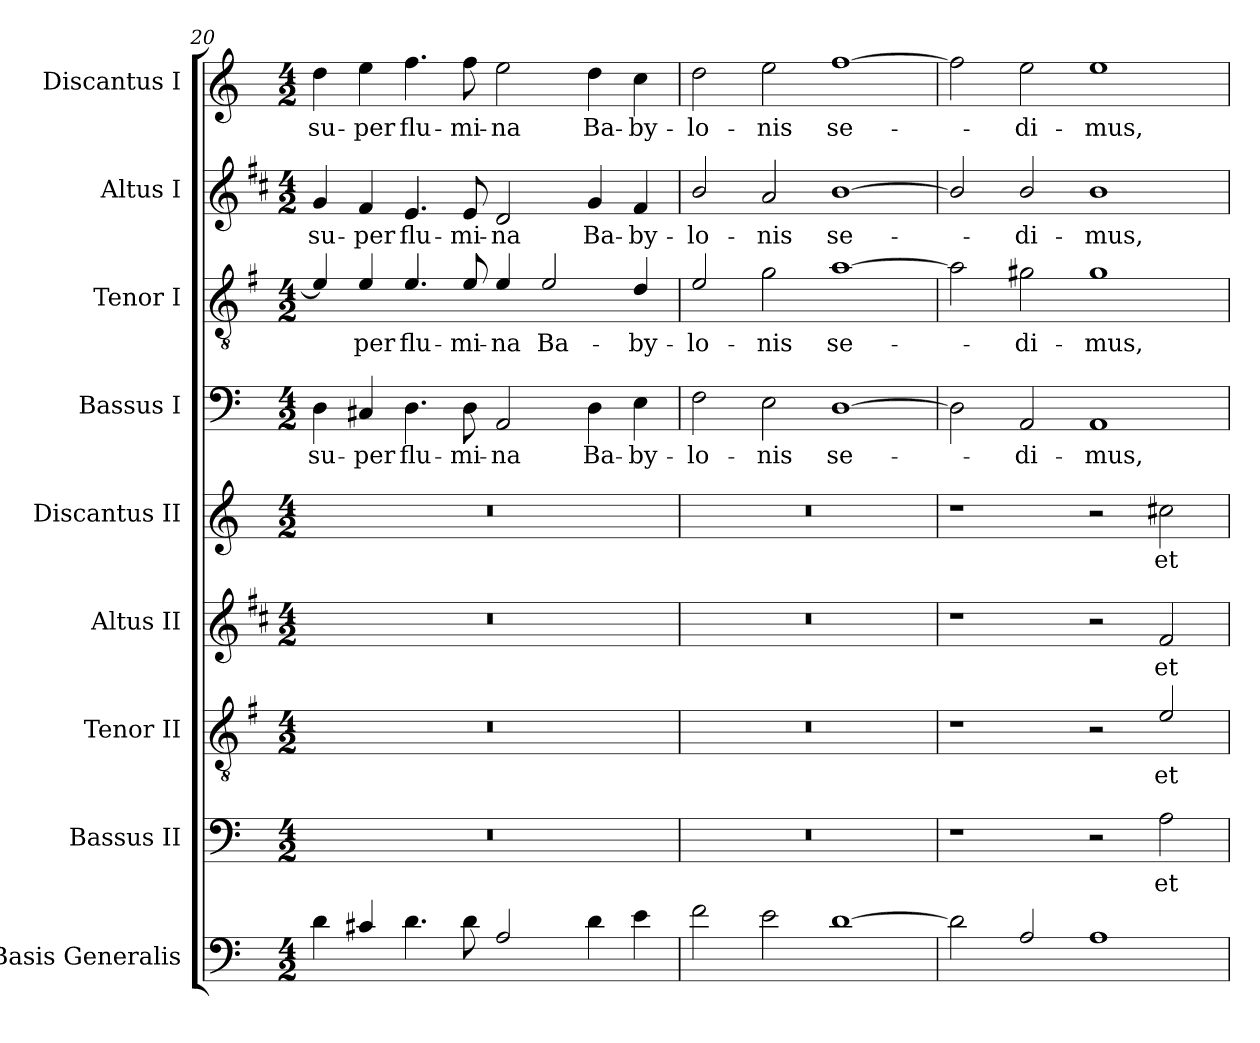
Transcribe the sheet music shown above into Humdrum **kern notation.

**kern	**kern	**text	**kern	**text	**kern	**text	**kern	**text	**kern	**text	**kern	**text	**kern	**text	**kern	**text
*part9	*part8	*part8	*part7	*part7	*part6	*part6	*part5	*part5	*part4	*part4	*part3	*part3	*part2	*part2	*part1	*part1
*staff9	*staff8	*staff8	*staff7	*staff7	*staff6	*staff6	*staff5	*staff5	*staff4	*staff4	*staff3	*staff3	*staff2	*staff2	*staff1	*staff1
*I"Basis Generalis	*I"Bassus II	*	*I"Tenor II	*	*I"Altus II	*	*I"Discantus II	*	*I"Bassus I	*	*I"Tenor I	*	*I"Altus I	*	*I"Discantus I	*
*I'BG	*I'B2	*	*I'T2	*	*I'A2	*	*I'D2	*	*I'B1	*	*I'T1	*	*I'A1	*	*I'D1	*
!!LO:LB:g=z
*clefF4	*clefF4	*	*clefGv2	*	*clefG2	*	*clefG2	*	*clefF4	*	*clefGv2	*	*clefG2	*	*clefG2	*
*ITrd7c12	*	*	*ITrd4c7	*	*ITrd1c2	*	*	*	*	*	*ITrd4c7	*	*ITrd1c2	*	*	*
*k[]	*k[]	*	*k[]	*	*k[]	*	*k[]	*	*k[]	*	*k[]	*	*k[]	*	*k[]	*
*C:	*C:	*	*C:	*	*C:	*	*C:	*	*C:	*	*C:	*	*C:	*	*C:	*
*M4/2	*M4/2	*	*M4/2	*	*M4/2	*	*M4/2	*	*M4/2	*	*M4/2	*	*M4/2	*	*M4/2	*
=20	=20	=20	=20	=20	=20	=20	=20	=20	=20	=20	=20	=20	=20	=20	=20	=20
!	!	!	!	!	!	!	!	!	!	!LO:LY:b	!	!	!	!LO:LY:b	!	!LO:LY:b
4D\	0r	.	0r	.	0r	.	0r	.	4D\	su-	4A/]	.	4f/	su-	4dd\	su-
!	!	!	!	!	!	!	!	!	!	!LO:LY:b	!	!LO:LY:b	!	!LO:LY:b	!	!LO:LY:b
4C#X/	.	.	.	.	.	.	.	.	4C#X/	-per	4A/	-per	4e/	-per	4ee\	-per
!	!	!	!	!	!	!	!	!	!	!LO:LY:b	!	!LO:LY:b	!	!LO:LY:b	!	!LO:LY:b
4.D\	.	.	.	.	.	.	.	.	4.D\	flu-	4.A/	flu-	4.d/	flu-	4.ff\	flu-
!	!	!	!	!	!	!	!	!	!	!LO:LY:b	!	!LO:LY:b	!	!LO:LY:b	!	!LO:LY:b
8D\	.	.	.	.	.	.	.	.	8D\	-mi-	8A/	-mi-	8d/	-mi-	8ff\	-mi-
!	!	!	!	!	!	!	!	!	!	!LO:LY:b	!	!LO:LY:b	!	!LO:LY:b	!	!LO:LY:b
2AA/	.	.	.	.	.	.	.	.	2AA/	-na	4A/	-na	2c/	-na	2ee\	-na
!	!	!	!	!	!	!	!	!	!	!	!	!LO:LY:b	!	!	!	!
.	.	.	.	.	.	.	.	.	.	.	2A/	Ba-	.	.	.	.
!	!	!	!	!	!	!	!	!	!	!LO:LY:b	!	!	!	!LO:LY:b	!	!LO:LY:b
4D\	.	.	.	.	.	.	.	.	4D\	Ba-	.	.	4f/	Ba-	4dd\	Ba-
!	!	!	!	!	!	!	!	!	!	!LO:LY:b	!	!LO:LY:b	!	!LO:LY:b	!	!LO:LY:b
4E\	.	.	.	.	.	.	.	.	4E\	-by-	4G/	-by-	4e/	-by-	4cc\	-by-
=21	=21	=21	=21	=21	=21	=21	=21	=21	=21	=21	=21	=21	=21	=21	=21	=21
!	!	!	!	!	!	!	!	!	!	!LO:LY:b	!	!LO:LY:b	!	!LO:LY:b	!	!LO:LY:b
2F\	0r	.	0r	.	0r	.	0r	.	2F\	-lo-	2A/	-lo-	2a/	-lo-	2dd\	-lo-
!	!	!	!	!	!	!	!	!	!	!LO:LY:b	!	!LO:LY:b	!	!LO:LY:b	!	!LO:LY:b
2E\	.	.	.	.	.	.	.	.	2E\	-nis	2c\	-nis	2g/	-nis	2ee\	-nis
!	!	!	!	!	!	!	!	!	!	!LO:LY:b	!	!LO:LY:b	!	!LO:LY:b	!	!LO:LY:b
[1D	.	.	.	.	.	.	.	.	[1D	se-	[1d	se-	[1a	se-	[1ff	se-
=22	=22	=22	=22	=22	=22	=22	=22	=22	=22	=22	=22	=22	=22	=22	=22	=22
2D\]	1r	.	1r	.	1r	.	1r	.	2D\]	.	2d\]	.	2a/]	.	2ff\]	.
!	!	!	!	!	!	!	!	!	!	!LO:LY:b	!	!LO:LY:b	!	!LO:LY:b	!	!LO:LY:b
2AA/	.	.	.	.	.	.	.	.	2AA/	-di-	2c#X\	-di-	2a/	-di-	2ee\	-di-
!	!	!	!	!	!	!	!	!	!	!LO:LY:b	!	!LO:LY:b	!	!LO:LY:b	!	!LO:LY:b
1AA	2r	.	2r	.	2r	.	2r	.	1AA	-mus,	1c#	-mus,	1a	-mus,	1ee	-mus,
!	!	!LO:LY:b	!	!LO:LY:b	!	!LO:LY:b	!	!LO:LY:b	!	!	!	!	!	!	!	!
.	2A\	et	2A/	et	2e/	et	2cc#X\	et	.	.	.	.	.	.	.	.
=	=	=	=	=	=	=	=	=	=	=	=	=	=	=	=	=
*-	*-	*-	*-	*-	*-	*-	*-	*-	*-	*-	*-	*-	*-	*-	*-	*-
